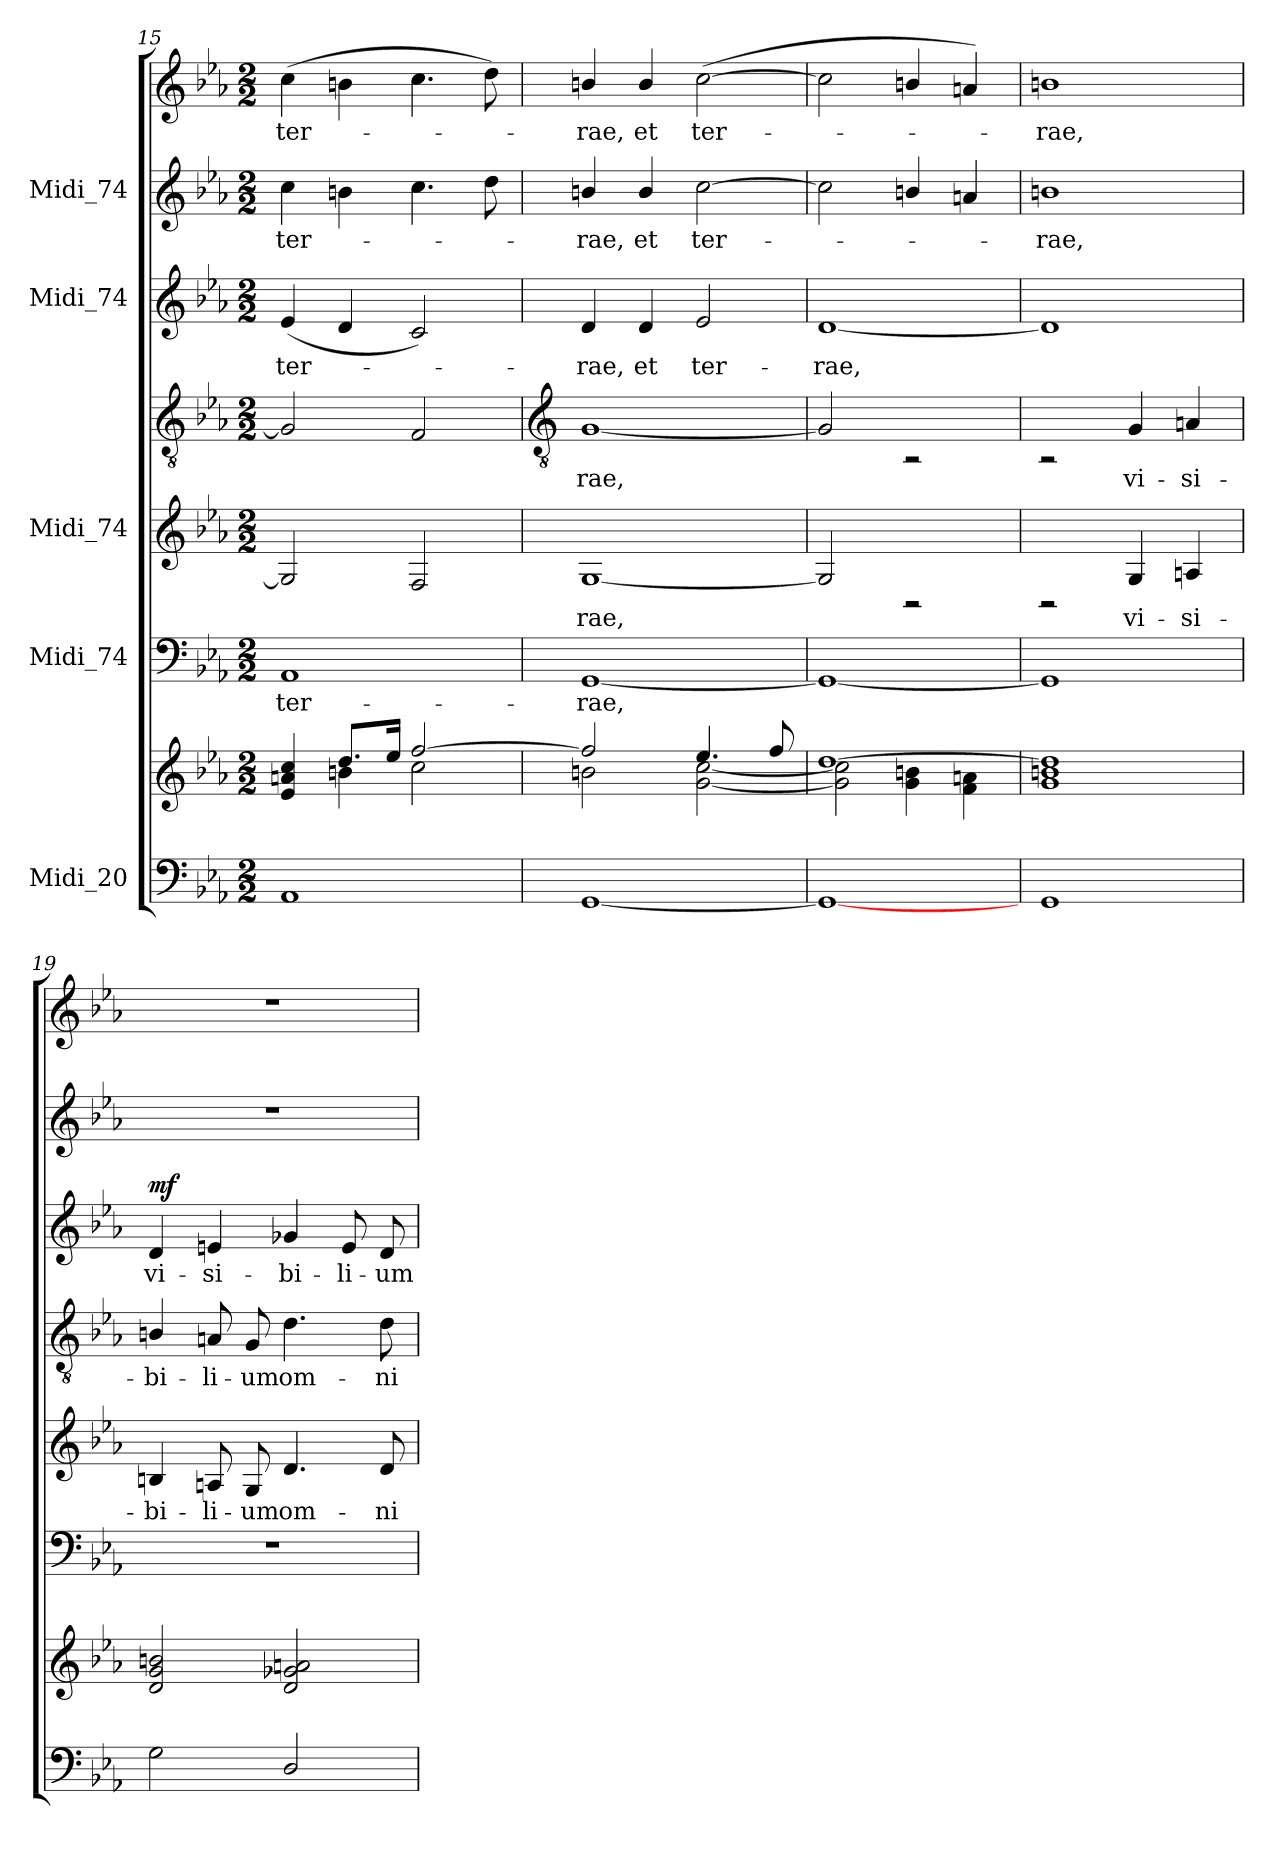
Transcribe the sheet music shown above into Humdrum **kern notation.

**kern	**kern	**kern	**text	**kern	**text	**kern	**text	**dynam	**kern	**text	**dynam	**kern	**text	**kern	**text
*part5	*part5	*part4	*part4	*part3	*part3	*part3	*part3	*part3	*part2	*part2	*part2	*part1	*part1	*part1	*part1
*staff8	*staff7	*staff6	*staff6	*staff5	*staff5	*staff4	*staff4	*staff4/5	*staff3	*staff3	*staff3	*staff2	*staff2	*staff1	*staff1
*I"Midi_20	*	*I"Midi_74	*	*I"Midi_74	*	*	*	*	*I"Midi_74	*	*	*I"Midi_74	*	*	*
*clefF4	*clefG2	*clefF4	*	*	*	*clefGv2	*	*	*clefG2	*	*	*	*	*clefG2	*
*k[b-e-a-]	*k[b-e-a-]	*k[b-e-a-]	*	*k[b-e-a-]	*	*k[b-e-a-]	*	*	*k[b-e-a-]	*	*	*k[b-e-a-]	*	*k[b-e-a-]	*
*E-:	*E-:	*E-:	*	*E-:	*	*E-:	*	*	*E-:	*	*	*E-:	*	*E-:	*
*M2/2	*M2/2	*M2/2	*	*M2/2	*	*M2/2	*	*	*M2/2	*	*	*M2/2	*	*M2/2	*
=15	=15	=15	=15	=15	=15	=15	=15	=15	=15	=15	=15	=15	=15	=15	=15
*^	*^	*	*	*	*	*	*	*	*	*	*	*	*	*	*
!	!	!	!	!	!LO:LY:b	!	!	!	!	!	!	!LO:LY:b	!	!	!LO:LY:b	!	!LO:LY:b
1AA-	2ryy	4e-/ 4an/ 4cc/	4ryy	1AA-	ter-	2G]	.	2G]	.	.	(<4e-	ter-	.	4cc	ter-	(>4cc	ter-
.	.	8.dd/L	4bn\	.	.	.	.	.	.	.	4d	.	.	4bn\	.	4bn\	.
.	.	16ee-/J	.	.	.	.	.	.	.	.	.	.	.	.	.	.	.
.	2ryy	[2ff/	2cc\	.	.	2F	.	2F	.	.	2c)	.	.	4.cc	.	4.cc	.
.	.	.	.	.	.	.	.	.	.	.	.	.	.	8dd	.	8dd)	.
*v	*v	*	*	*	*	*	*	*	*	*	*	*	*	*	*	*	*
!!LO:LB:g=z
=16	=16	=16	=16	=16	=16	=16	=16	=16	=16	=16	=16	=16	=16	=16	=16	=16
*	*	*	*	*	*	*	*clefGv2	*	*	*	*	*	*	*	*	*
!	!	!	!	!LO:LY:b	!	!LO:LY:b	!	!LO:LY:b	!	!	!LO:LY:b	!	!	!LO:LY:b	!	!LO:LY:b
[1GG	2ff/]	2bn\	[1GG	-rae,	[1G	rae,	[1G	rae,	.	4d	rae,	.	4bn/	rae,	4bn/	rae,
!	!	!	!	!	!	!	!	!	!	!	!LO:LY:b	!	!	!LO:LY:b	!	!LO:LY:b
.	.	.	.	.	.	.	.	.	.	4d	et	.	4b/	et	4b/	et
!	!	!	!	!	!	!	!	!	!	!	!LO:LY:b	!	!	!LO:LY:b	!	!LO:LY:b
.	4.ee-/	[2g\ [2cc\	.	.	.	.	.	.	.	2e-	ter-	.	[2cc	ter-	(<[2cc	ter-
.	8ff/	.	.	.	.	.	.	.	.	.	.	.	.	.	.	.
=17	=17	=17	=17	=17	=17	=17	=17	=17	=17	=17	=17	=17	=17	=17	=17	=17
!	!	!	!	!	!	!	!	!	!	!	!LO:LY:b	!	!	!	!	!
1GG_	[1dd/	2g\] 2cc\]	1GG_	.	2G]	.	2G]	.	.	[1d	-rae,	.	2cc]	.	2cc]	.
.	.	4g\ 4bn\	.	.	2rBB	.	2rBB	.	.	.	.	.	4bn/	.	4bn/	.
.	.	4f\ 4an\	.	.	.	.	.	.	.	.	.	.	4an	.	4an)	.
=18	=18	=18	=18	=18	=18	=18	=18	=18	=18	=18	=18	=18	=18	=18	=18	=18
!	!	!	!	!	!	!	!	!	!	!	!	!	!	!LO:LY:b	!	!LO:LY:b
1GG	1dd/]	1g\ 1bn\	1GG]	.	2rBB	.	2rBB	.	.	1d]	.	.	1bn	rae,	1bn	rae,
!	!	!	!	!	!	!LO:LY:b	!	!LO:LY:b	!LO:DY:b=2	!	!	!	!	!	!	!
!	!	!	!	!	!	!	!	!	!LO:DY:n=1:b	!	!	!	!	!	!	!
.	.	.	.	.	4G	vi-	4G	vi-	mf mf	.	.	.	.	.	.	.
!	!	!	!	!	!	!LO:LY:b	!	!LO:LY:b	!	!	!	!	!	!	!	!
.	.	.	.	.	4An	-si-	4An	-si-	.	.	.	.	.	.	.	.
=19	=19	=19	=19	=19	=19	=19	=19	=19	=19	=19	=19	=19	=19	=19	=19	=19
!	!	!	!	!	!	!LO:LY:b	!	!LO:LY:b	!	!	!LO:LY:b	!LO:DY:b	!	!	!	!
2G\	2d/ 2g/ 2bn/	2ryy	1r	.	4Bn/	-bi-	4Bn/	-bi-	.	4d	vi-	mf	1r	.	1r	.
!	!	!	!	!	!	!LO:LY:b	!	!LO:LY:b	!	!	!LO:LY:b	!	!	!	!	!
.	.	.	.	.	8An	-li-	8An	-li-	.	4en	-si-	.	.	.	.	.
!	!	!	!	!	!	!LO:LY:b	!	!LO:LY:b	!	!	!	!	!	!	!	!
.	.	.	.	.	8G	-um	8G	-um	.	.	.	.	.	.	.	.
!	!	!	!	!	!	!LO:LY:b	!	!LO:LY:b	!	!	!LO:LY:b	!	!	!	!	!
2D/	2d/ 2g-X/ 2an/	2ryy	.	.	4.d	om-	4.d	om-	.	4g-X	-bi-	.	.	.	.	.
!	!	!	!	!	!	!	!	!	!	!	!LO:LY:b	!	!	!	!	!
.	.	.	.	.	.	.	.	.	.	8e	-li-	.	.	.	.	.
!	!	!	!	!	!	!LO:LY:b	!	!LO:LY:b	!	!	!LO:LY:b	!	!	!	!	!
.	.	.	.	.	8d	-ni-	8d	-ni-	.	8d	-um	.	.	.	.	.
*	*v	*v	*	*	*	*	*	*	*	*	*	*	*	*	*	*
=	=	=	=	=	=	=	=	=	=	=	=	=	=	=	=
*-	*-	*-	*-	*-	*-	*-	*-	*-	*-	*-	*-	*-	*-	*-	*-
